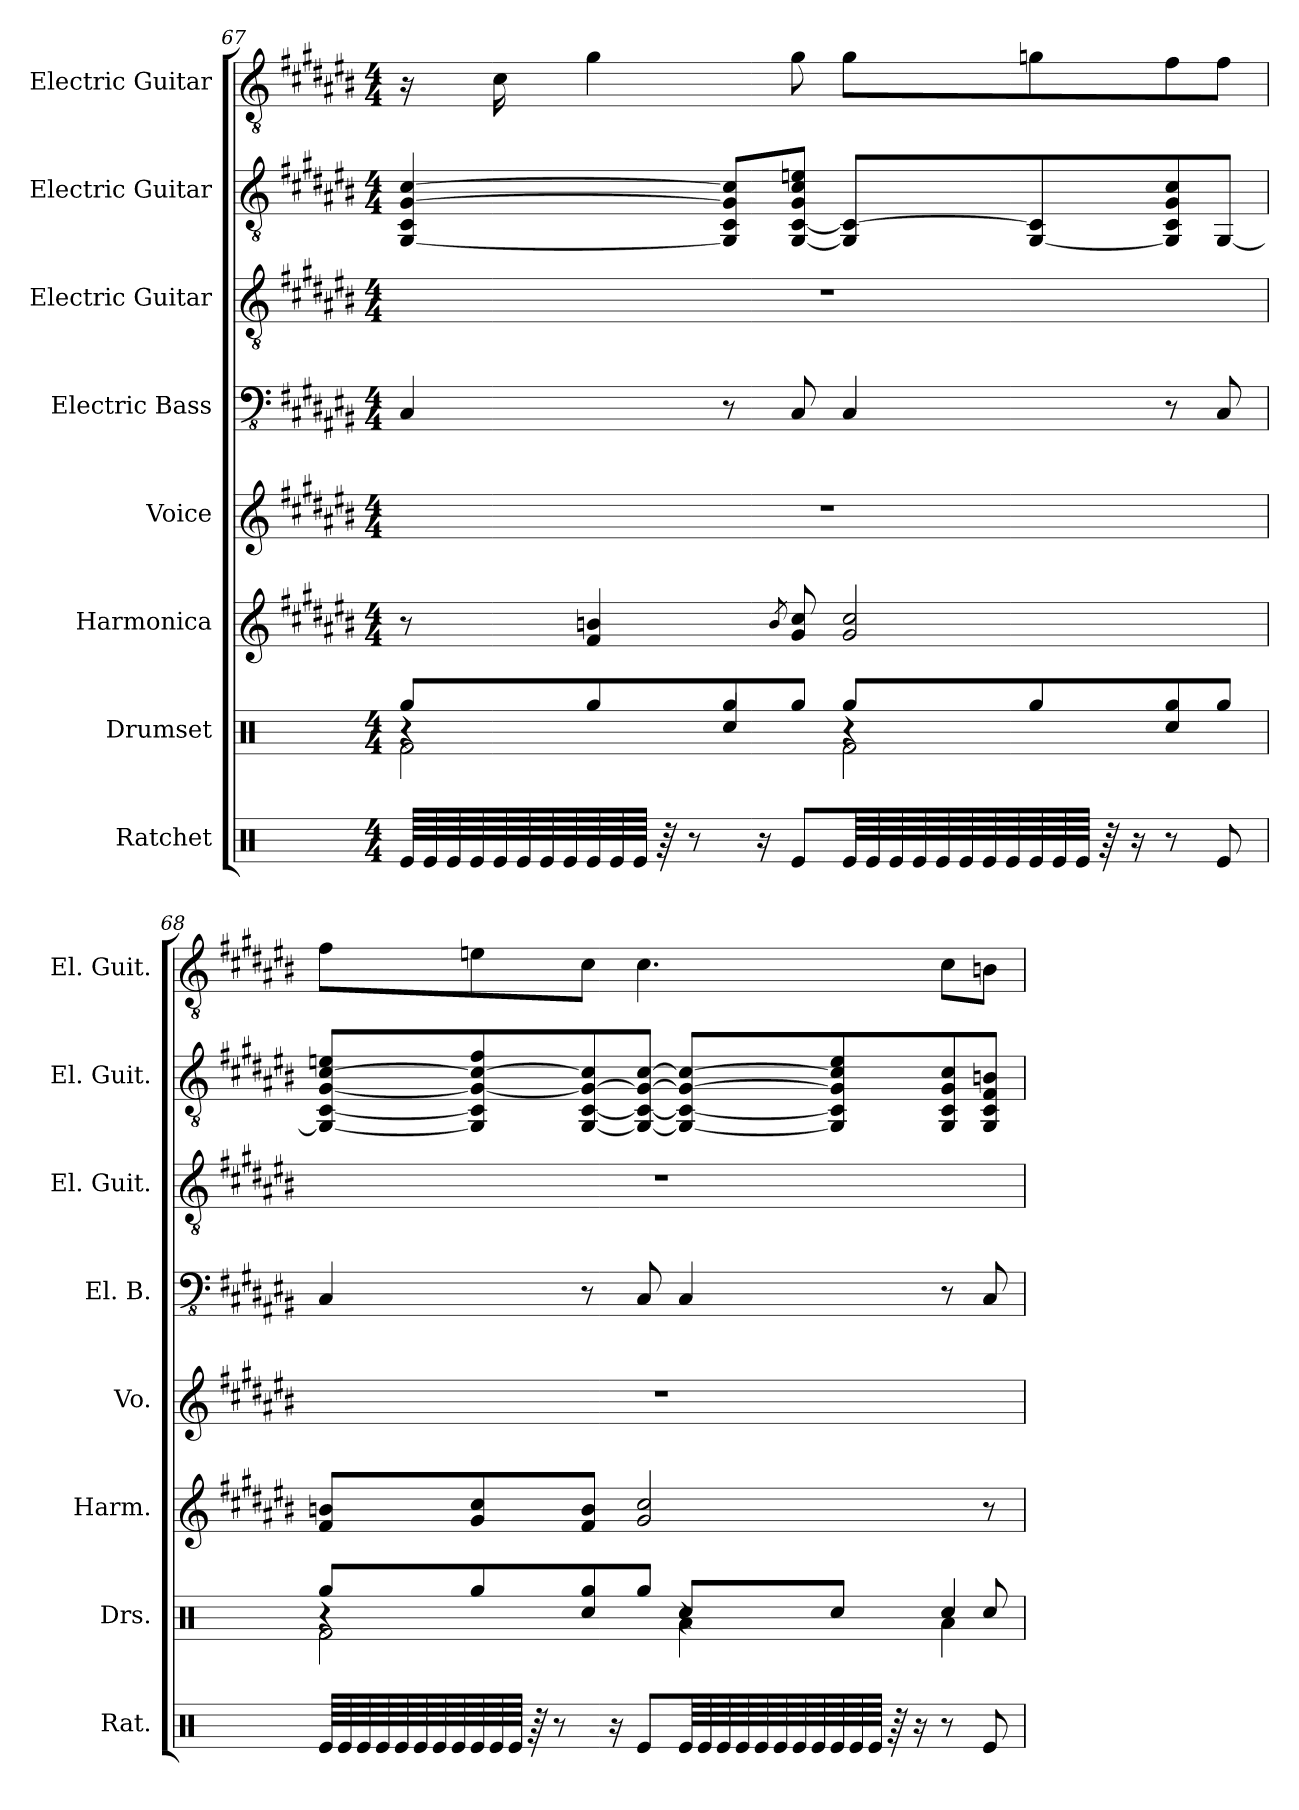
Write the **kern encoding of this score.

**kern	**kern	**kern	**kern	**kern	**kern	**kern	**kern
*part8	*part7	*part6	*part5	*part4	*part3	*part2	*part1
*staff8	*staff7	*staff6	*staff5	*staff4	*staff3	*staff2	*staff1
*I"Ratchet	*I"Drumset	*I"Harmonica	*I"Voice	*I"Electric Bass	*I"Electric Guitar	*I"Electric Guitar	*I"Electric Guitar
*I'Rat.	*I'Drs.	*I'Harm.	*I'Vo.	*I'El. B.	*I'El. Guit.	*I'El. Guit.	*I'El. Guit.
!!LO:PB:g=z
*clefX	*clefX	*clefG2	*clefG2	*clefFv4	*clefGv2	*clefGv2	*clefGv2
*k[]	*k[]	*k[f#c#g#d#a#e#b#]	*k[f#c#g#d#a#e#b#]	*k[f#c#g#d#a#e#b#]	*k[f#c#g#d#a#e#b#]	*k[f#c#g#d#a#e#b#]	*k[f#c#g#d#a#e#b#]
*M4/4	*M4/4	*M4/4	*M4/4	*M4/4	*M4/4	*M4/4	*M4/4
=67	=67	=67	=67	=67	=67	=67	=67
*	*^	*	*	*	*	*	*
*	*	*^	*	*	*	*	*	*
64Re/LLLL	4r	2Rf\	8Rgg/L	8r	1r	4CC#/	1r	[4GG#/ 4C#/ [4G#/ [4c#/	16r
64Re/	.	.	.	.	.	.	.	.	.
64Re/	.	.	.	.	.	.	.	.	.
64Re/	.	.	.	.	.	.	.	.	.
64Re/	.	.	.	.	.	.	.	.	16c#\
64Re/	.	.	.	.	.	.	.	.	.
64Re/	.	.	.	.	.	.	.	.	.
64Re/	.	.	.	.	.	.	.	.	.
64Re/	.	.	8Rgg/	4f#/ 4bn/	.	.	.	.	4g#\
64Re/	.	.	.	.	.	.	.	.	.
64Re/JJJJ	.	.	.	.	.	.	.	.	.
64r	.	.	.	.	.	.	.	.	.
8r	.	.	.	.	.	.	.	.	.
.	4Rcc/	.	8Rgg/	.	.	8r	.	8GG#/] 8C#/ 8G#/] 8c#/]L	.
16r	.	.	.	.	.	.	.	.	.
.	.	.	.	8qb/	.	.	.	.	.
8Re/L	.	.	8Rgg/J	8g#/ 8cc#/	.	8CC#/	.	[8GG#/ [8C#/ 8G#/ 8c#/ 8en/J	8g#\
64Re/LLL	4r	2Rf\	8Rgg/L	2g#/ 2cc#/	.	4CC#/	.	8GG#/] 8C#/_L	8g#\L
64Re/	.	.	.	.	.	.	.	.	.
64Re/	.	.	.	.	.	.	.	.	.
64Re/	.	.	.	.	.	.	.	.	.
64Re/	.	.	.	.	.	.	.	.	.
64Re/	.	.	.	.	.	.	.	.	.
64Re/	.	.	.	.	.	.	.	.	.
64Re/	.	.	.	.	.	.	.	.	.
64Re/	.	.	8Rgg/	.	.	.	.	[8GG#/ 8C#/]	8gn\
64Re/	.	.	.	.	.	.	.	.	.
64Re/JJJJ	.	.	.	.	.	.	.	.	.
64r	.	.	.	.	.	.	.	.	.
16r	.	.	.	.	.	.	.	.	.
8r	4Rcc/	.	8Rgg/	.	.	8r	.	8GG#/] 8C#/ 8G#/ 8c#/	8f#\
8Re/	.	.	8Rgg/J	.	.	8CC#/	.	[8GG#/J	8f#\J
!!LO:PB:g=z
=68	=68	=68	=68	=68	=68	=68	=68	=68	=68
64Re/LLLL	4r	2Rf\	8Rgg/L	8f#/ 8bn/L	1r	4CC#/	1r	8GG#/_ [8C#/ [8G#/ [8c#/ 8en/L	8f#\L
64Re/	.	.	.	.	.	.	.	.	.
64Re/	.	.	.	.	.	.	.	.	.
64Re/	.	.	.	.	.	.	.	.	.
64Re/	.	.	.	.	.	.	.	.	.
64Re/	.	.	.	.	.	.	.	.	.
64Re/	.	.	.	.	.	.	.	.	.
64Re/	.	.	.	.	.	.	.	.	.
64Re/	.	.	8Rgg/	8g#/ 8cc#/	.	.	.	8GG#/] 8C#/] 8G#/_ 8c#/_ 8f#/	8en\
64Re/	.	.	.	.	.	.	.	.	.
64Re/JJJJ	.	.	.	.	.	.	.	.	.
64r	.	.	.	.	.	.	.	.	.
8r	.	.	.	.	.	.	.	.	.
.	4Rcc/	.	8Rgg/	8f#/ 8b/J	.	8r	.	[8GG#/ [8C#/ 8G#/_ 8c#/]	8c#\J
16r	.	.	.	.	.	.	.	.	.
8Re/L	.	.	8Rgg/J	2g#/ 2cc#/	.	8CC#/	.	8GG#/_ 8C#/_ 8G#/_ [8c#/J	4.c#\
64Re/LLL	4r	4Ra\	8Rcc/L	.	.	4CC#/	.	8GG#/_ 8C#/_ 8G#/_ 8c#/_L	.
64Re/	.	.	.	.	.	.	.	.	.
64Re/	.	.	.	.	.	.	.	.	.
64Re/	.	.	.	.	.	.	.	.	.
64Re/	.	.	.	.	.	.	.	.	.
64Re/	.	.	.	.	.	.	.	.	.
64Re/	.	.	.	.	.	.	.	.	.
64Re/	.	.	.	.	.	.	.	.	.
64Re/	.	.	8Rcc/J	.	.	.	.	8GG#/] 8C#/] 8G#/] 8c#/] 8e/	.
64Re/	.	.	.	.	.	.	.	.	.
64Re/JJJJ	.	.	.	.	.	.	.	.	.
64r	.	.	.	.	.	.	.	.	.
16r	.	.	.	.	.	.	.	.	.
8r	4Rcc/	4Ra\	8r	.	.	8r	.	8GG#/ 8C#/ 8G#/ 8c#/	8c#\L
8Re/	.	.	8Rcc/	8r	.	8CC#/	.	8GG#/ 8C#/ 8F#/ 8Bn/J	8Bn\J
*	*v	*v	*v	*	*	*	*	*	*
=	=	=	=	=	=	=	=
*-	*-	*-	*-	*-	*-	*-	*-
